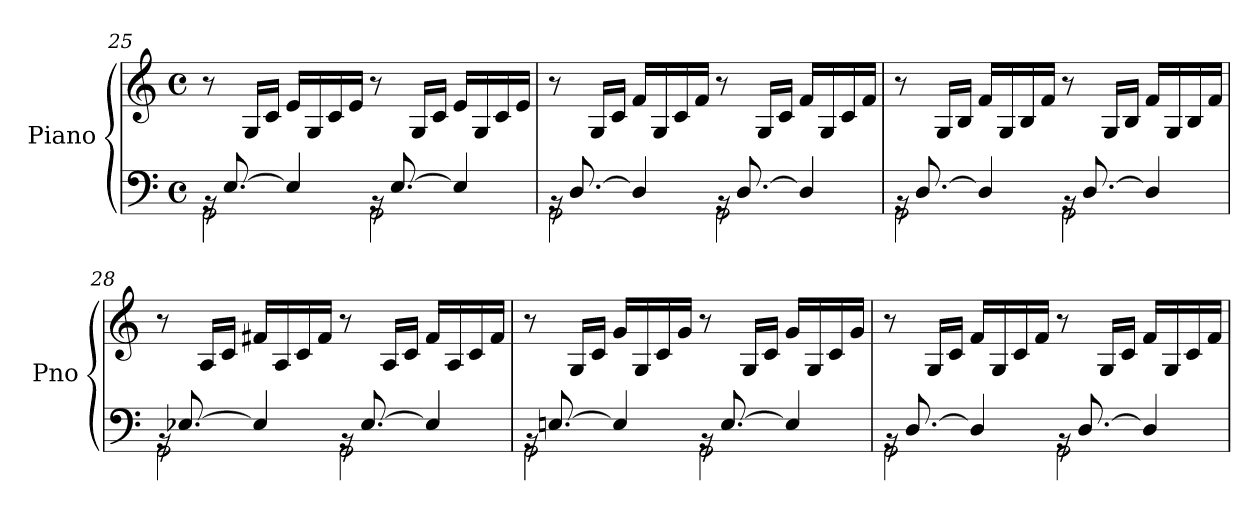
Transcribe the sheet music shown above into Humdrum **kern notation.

**kern	**kern
*part1	*part1
*staff2	*staff1
*I"Piano	*
*I'Pno	*
!!LO:PB:g=z
*clefF4	*clefG2
*k[]	*k[]
*M4/4	*M4/4
*met(c)	*met(c)
=25	=25
*^	*
16rBB	2GG\	8r
[8.E/	.	.
.	.	16G/LL
.	.	16c/JJ
4E/]	.	16e/LL
.	.	16G/
.	.	16c/
.	.	16e/JJ
16rBB	2GG\	8r
[8.E/	.	.
.	.	16G/LL
.	.	16c/JJ
4E/]	.	16e/LL
.	.	16G/
.	.	16c/
.	.	16e/JJ
=26	=26	=26
16rBB	2GG\	8r
[8.D/	.	.
.	.	16G/LL
.	.	16c/JJ
4D/]	.	16f/LL
.	.	16G/
.	.	16c/
.	.	16f/JJ
16rBB	2GG\	8r
[8.D/	.	.
.	.	16G/LL
.	.	16c/JJ
4D/]	.	16f/LL
.	.	16G/
.	.	16c/
.	.	16f/JJ
!!LO:LB:g=z
=27	=27	=27
16rBB	2GG\	8r
[8.D/	.	.
.	.	16G/LL
.	.	16B/JJ
4D/]	.	16f/LL
.	.	16G/
.	.	16B/
.	.	16f/JJ
16rBB	2GG\	8r
[8.D/	.	.
.	.	16G/LL
.	.	16B/JJ
4D/]	.	16f/LL
.	.	16G/
.	.	16B/
.	.	16f/JJ
!!LO:LB:g=z
=28	=28	=28
16rBB	2GG\	8r
[8.E-X/	.	.
.	.	16A/LL
.	.	16c/JJ
4E-/]	.	16f#X/LL
.	.	16A/
.	.	16c/
.	.	16f#/JJ
16rBB	2GG\	8r
[8.E-/	.	.
.	.	16A/LL
.	.	16c/JJ
4E-/]	.	16f#/LL
.	.	16A/
.	.	16c/
.	.	16f#/JJ
=29	=29	=29
16rBB	2GG\	8r
[8.En/	.	.
.	.	16G/LL
.	.	16c/JJ
4E/]	.	16g/LL
.	.	16G/
.	.	16c/
.	.	16g/JJ
16rBB	2GG\	8r
[8.E/	.	.
.	.	16G/LL
.	.	16c/JJ
4E/]	.	16g/LL
.	.	16G/
.	.	16c/
.	.	16g/JJ
!!LO:LB:g=z
=30	=30	=30
16rBB	2GG\	8r
[8.D/	.	.
.	.	16G/LL
.	.	16c/JJ
4D/]	.	16f/LL
.	.	16G/
.	.	16c/
.	.	16f/JJ
16rBB	2GG\	8r
[8.D/	.	.
.	.	16G/LL
.	.	16c/JJ
4D/]	.	16f/LL
.	.	16G/
.	.	16c/
.	.	16f/JJ
*v	*v	*
=	=
*-	*-
